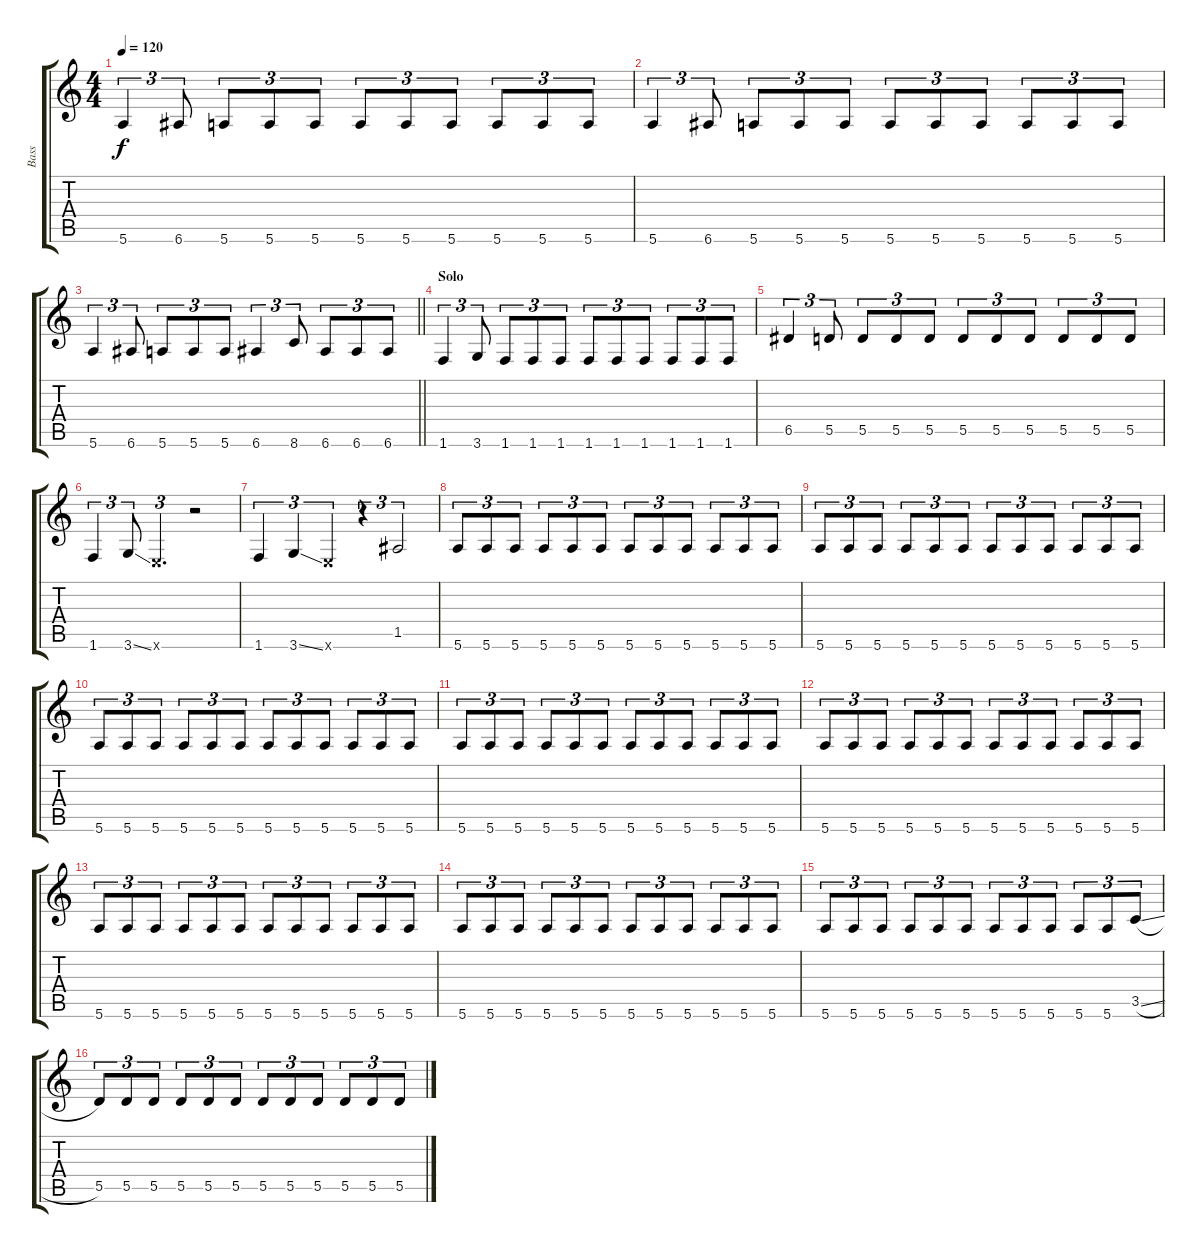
\track ("Bass" "Bass") {instrument electricbassfinger}
\staff {score tabs}
\tuning (E4 B3 G3 D3 A2 E2) {hide}
\ts (4 4)
\tempo 120
\clef g2
\ks c
5.6.4{tu (3 2) dy f} 6.6.8{tu (3 2)} 5.6.8{tu (3 2)} 5.6.8{tu (3 2)} 5.6.8{tu (3 2)} 5.6.8{tu (3 2)} 5.6.8{tu (3 2)} 5.6.8{tu (3 2)} 5.6.8{tu (3 2)} 5.6.8{tu (3 2)} 5.6.8{tu (3 2)} |
5.6.4{tu (3 2)} 6.6.8{tu (3 2)} 5.6.8{tu (3 2)} 5.6.8{tu (3 2)} 5.6.8{tu (3 2)} 5.6.8{tu (3 2)} 5.6.8{tu (3 2)} 5.6.8{tu (3 2)} 5.6.8{tu (3 2)} 5.6.8{tu (3 2)} 5.6.8{tu (3 2)} |
\barLineRight lightlight
5.6.4{tu (3 2)} 6.6.8{tu (3 2)} 5.6.8{tu (3 2)} 5.6.8{tu (3 2)} 5.6.8{tu (3 2)} 6.6.4{tu (3 2)} 8.6.8{tu (3 2)} 6.6.8{tu (3 2)} 6.6.8{tu (3 2)} 6.6.8{tu (3 2)} |
\section ("" "Solo")
1.6.4{tu (3 2)} 3.6.8{tu (3 2)} 1.6.8{tu (3 2)} 1.6.8{tu (3 2)} 1.6.8{tu (3 2)} 1.6.8{tu (3 2)} 1.6.8{tu (3 2)} 1.6.8{tu (3 2)} 1.6.8{tu (3 2)} 1.6.8{tu (3 2)} 1.6.8{tu (3 2)} |
6.5.4{tu (3 2)} 5.5.8{tu (3 2)} 5.5.8{tu (3 2)} 5.5.8{tu (3 2)} 5.5.8{tu (3 2)} 5.5.8{tu (3 2)} 5.5.8{tu (3 2)} 5.5.8{tu (3 2)} 5.5.8{tu (3 2)} 5.5.8{tu (3 2)} 5.5.8{tu (3 2)} |
1.6.4{tu (3 2)} 3.6{ss}.8{tu (3 2)} 0.6{x}.4{d tu (3 2)} r.2 |
1.6.4{tu (3 2)} 3.6{ss}.4{tu (3 2)} 0.6{x}.4{tu (3 2)} r.4{tu (3 2)} 1.5.2{tu (3 2)} |
5.6.8{tu (3 2)} 5.6.8{tu (3 2)} 5.6.8{tu (3 2)} 5.6.8{tu (3 2)} 5.6.8{tu (3 2)} 5.6.8{tu (3 2)} 5.6.8{tu (3 2)} 5.6.8{tu (3 2)} 5.6.8{tu (3 2)} 5.6.8{tu (3 2)} 5.6.8{tu (3 2)} 5.6.8{tu (3 2)} |
5.6.8{tu (3 2)} 5.6.8{tu (3 2)} 5.6.8{tu (3 2)} 5.6.8{tu (3 2)} 5.6.8{tu (3 2)} 5.6.8{tu (3 2)} 5.6.8{tu (3 2)} 5.6.8{tu (3 2)} 5.6.8{tu (3 2)} 5.6.8{tu (3 2)} 5.6.8{tu (3 2)} 5.6.8{tu (3 2)} |
5.6.8{tu (3 2)} 5.6.8{tu (3 2)} 5.6.8{tu (3 2)} 5.6.8{tu (3 2)} 5.6.8{tu (3 2)} 5.6.8{tu (3 2)} 5.6.8{tu (3 2)} 5.6.8{tu (3 2)} 5.6.8{tu (3 2)} 5.6.8{tu (3 2)} 5.6.8{tu (3 2)} 5.6.8{tu (3 2)} |
5.6.8{tu (3 2)} 5.6.8{tu (3 2)} 5.6.8{tu (3 2)} 5.6.8{tu (3 2)} 5.6.8{tu (3 2)} 5.6.8{tu (3 2)} 5.6.8{tu (3 2)} 5.6.8{tu (3 2)} 5.6.8{tu (3 2)} 5.6.8{tu (3 2)} 5.6.8{tu (3 2)} 5.6.8{tu (3 2)} |
5.6.8{tu (3 2)} 5.6.8{tu (3 2)} 5.6.8{tu (3 2)} 5.6.8{tu (3 2)} 5.6.8{tu (3 2)} 5.6.8{tu (3 2)} 5.6.8{tu (3 2)} 5.6.8{tu (3 2)} 5.6.8{tu (3 2)} 5.6.8{tu (3 2)} 5.6.8{tu (3 2)} 5.6.8{tu (3 2)} |
5.6.8{tu (3 2)} 5.6.8{tu (3 2)} 5.6.8{tu (3 2)} 5.6.8{tu (3 2)} 5.6.8{tu (3 2)} 5.6.8{tu (3 2)} 5.6.8{tu (3 2)} 5.6.8{tu (3 2)} 5.6.8{tu (3 2)} 5.6.8{tu (3 2)} 5.6.8{tu (3 2)} 5.6.8{tu (3 2)} |
5.6.8{tu (3 2)} 5.6.8{tu (3 2)} 5.6.8{tu (3 2)} 5.6.8{tu (3 2)} 5.6.8{tu (3 2)} 5.6.8{tu (3 2)} 5.6.8{tu (3 2)} 5.6.8{tu (3 2)} 5.6.8{tu (3 2)} 5.6.8{tu (3 2)} 5.6.8{tu (3 2)} 5.6.8{tu (3 2)} |
5.6.8{tu (3 2)} 5.6.8{tu (3 2)} 5.6.8{tu (3 2)} 5.6.8{tu (3 2)} 5.6.8{tu (3 2)} 5.6.8{tu (3 2)} 5.6.8{tu (3 2)} 5.6.8{tu (3 2)} 5.6.8{tu (3 2)} 5.6.8{tu (3 2)} 5.6.8{tu (3 2)} 3.5{sl}.8{tu (3 2)} |
5.5.8{tu (3 2)} 5.5.8{tu (3 2)} 5.5.8{tu (3 2)} 5.5.8{tu (3 2)} 5.5.8{tu (3 2)} 5.5.8{tu (3 2)} 5.5.8{tu (3 2)} 5.5.8{tu (3 2)} 5.5.8{tu (3 2)} 5.5.8{tu (3 2)} 5.5.8{tu (3 2)} 5.5.8{tu (3 2)}
